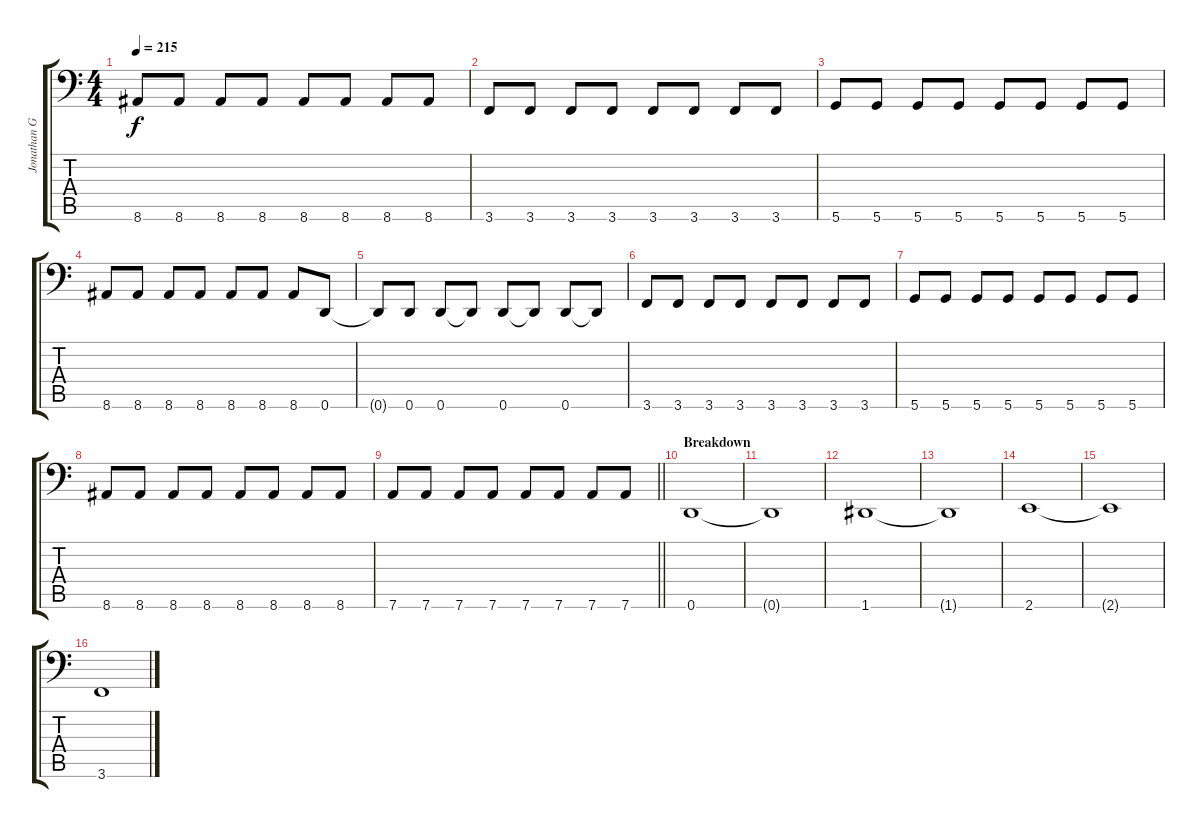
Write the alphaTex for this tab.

\track ("Jonathan Gallan" "Jonathan G") {instrument electricbassfinger}
\staff {score tabs}
\tuning (E3 B2 G2 D2 A1 D1) {hide}
\ts (4 4)
\tempo 215
\clef f4
\ks c
8.6.8{dy f} 8.6.8 8.6.8 8.6.8 8.6.8 8.6.8 8.6.8 8.6.8 |
3.6.8 3.6.8 3.6.8 3.6.8 3.6.8 3.6.8 3.6.8 3.6.8 |
5.6.8 5.6.8 5.6.8 5.6.8 5.6.8 5.6.8 5.6.8 5.6.8 |
8.6.8 8.6.8 8.6.8 8.6.8 8.6.8 8.6.8 8.6.8 0.6.8 |
0.6{t}.8 0.6.8 0.6.8 0.6{t}.8 0.6.8 0.6{t}.8 0.6.8 0.6{t}.8 |
3.6.8 3.6.8 3.6.8 3.6.8 3.6.8 3.6.8 3.6.8 3.6.8 |
5.6.8 5.6.8 5.6.8 5.6.8 5.6.8 5.6.8 5.6.8 5.6.8 |
8.6.8 8.6.8 8.6.8 8.6.8 8.6.8 8.6.8 8.6.8 8.6.8 |
\barLineRight lightlight
7.6.8 7.6.8 7.6.8 7.6.8 7.6.8 7.6.8 7.6.8 7.6.8 |
\section ("" "Breakdown")
0.6.1 |
0.6{t}.1 |
1.6.1 |
1.6{t}.1 |
2.6.1 |
2.6{t}.1 |
3.6.1
